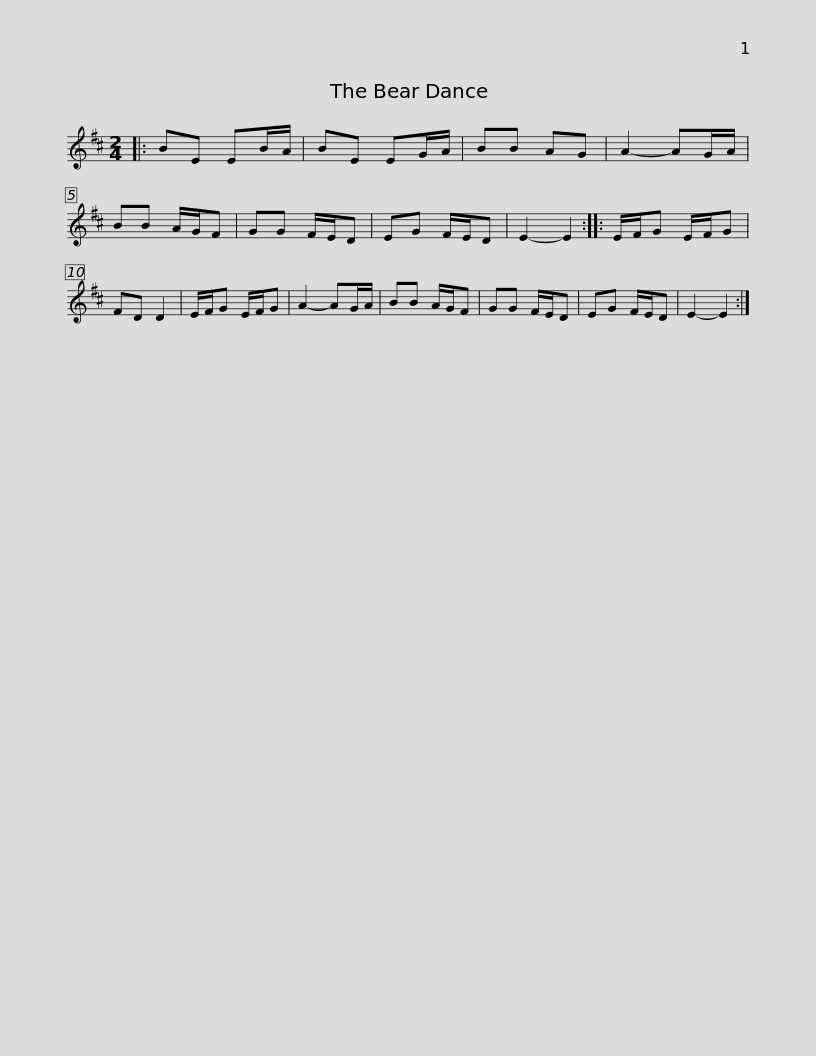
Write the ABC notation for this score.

X:1
L:1/8
M:2/4
I:linebreak $
K:D
V:1 treble
V:1
|: BE EB/A/ | BE EG/A/ | BB AG | A2- AG/A/ | BB A/G/F | %5
 GG F/E/D | EG F/E/D | E2- E2 :: E/F/G E/F/G |$ FD D2 | %10
 E/F/G E/F/G | A2- AG/A/ | BB A/G/F | GG F/E/D | EG F/E/D | %15
 E2- E2 :| %16
